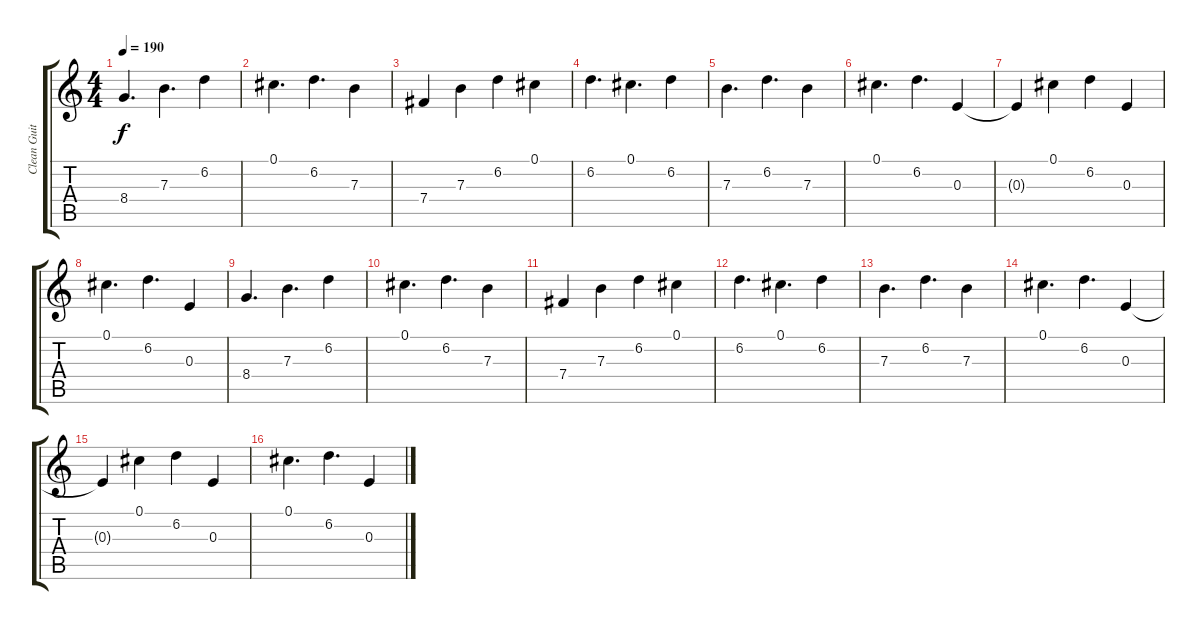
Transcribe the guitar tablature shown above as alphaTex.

\track ("Clean Guitar" "Clean Guit") {instrument electricguitarjazz}
\staff {score tabs}
\tuning (Db4 Ab3 E3 B2 Gb2 B1) {hide}
\ts (4 4)
\tempo 190
\clef g2
\ks c
8.4.4{d dy f} 7.3.4{d} 6.2.4 |
0.1.4{d} 6.2.4{d} 7.3.4 |
7.4.4 7.3.4 6.2.4 0.1.4 |
6.2.4{d} 0.1.4{d} 6.2.4 |
7.3.4{d} 6.2.4{d} 7.3.4 |
0.1.4{d} 6.2.4{d} 0.3.4 |
0.3{t}.4 0.1.4 6.2.4 0.3.4 |
0.1.4{d} 6.2.4{d} 0.3.4 |
8.4.4{d} 7.3.4{d} 6.2.4 |
0.1.4{d} 6.2.4{d} 7.3.4 |
7.4.4 7.3.4 6.2.4 0.1.4 |
6.2.4{d} 0.1.4{d} 6.2.4 |
7.3.4{d} 6.2.4{d} 7.3.4 |
0.1.4{d} 6.2.4{d} 0.3.4 |
0.3{t}.4 0.1.4 6.2.4 0.3.4 |
0.1.4{d} 6.2.4{d} 0.3.4
